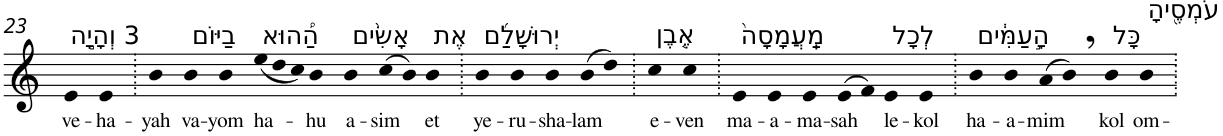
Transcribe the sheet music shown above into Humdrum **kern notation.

**kern	**text
*part1	*part1
*staff1	*staff1
*I"Piano	*
*I'Pno	*
!!LO:PB:g=z
*clefG2	*
*k[]	*
=23	=23
!LO:TX:a:t=3 וְהָיָ֣ה	!
!	!LO:LY:b
4e	ve-
!	!LO:LY:b
4e	-ha-
=24.	=24.
!	!LO:LY:b
4b	-yah
!LO:TX:a:t=בַיּוֹם	!
!	!LO:LY:b
4b	va-
!	!LO:LY:b
4b	-yom
!LO:TX:a:t=הַ֠הוּא	!
!	!LO:LY:b
(<12ee	ha-
12dd	.
12cc)	.
!	!LO:LY:b
4b	-hu
!LO:TX:a:t=אָשִׂ֨ים	!
!	!LO:LY:b
4b	a-
!	!LO:LY:b
(>8cc	-sim
8b)	.
!LO:TX:a:t=אֶת	!
!	!LO:LY:b
4b	et
=25.	=25.
!LO:TX:a:t=יְרוּשָׁלִַ֜ם	!
!	!LO:LY:b
4b	ye-
!	!LO:LY:b
4b	-ru-
!	!LO:LY:b
4b	-sha-
!	!LO:LY:b
(>8b	-lam
8dd)	.
=26.	=26.
!LO:TX:a:t=אֶ֤בֶן	!
!	!LO:LY:b
4cc	e-
!	!LO:LY:b
4cc	-ven
=27.	=27.
!LO:TX:a:t=מַֽעֲמָסָה֙	!
!	!LO:LY:b
4e	ma-
!	!LO:LY:b
4e	-a-
!	!LO:LY:b
4e	-ma-
!	!LO:LY:b
(>8e	-sah
8f)	.
!LO:TX:a:t=לְכָל	!
!	!LO:LY:b
4e	le-
!	!LO:LY:b
4e	-kol
=28.	=28.
!LO:TX:a:t=הָ֣עַמִּ֔ים	!
!	!LO:LY:b
4b	ha-
!	!LO:LY:b
4b	-a-
!	!LO:LY:b
(>8a	-mim
8b,)	.
!LO:TX:a:t=כָּל	!
!	!LO:LY:b
4b	kol
!LO:TX:a:t=עֹמְסֶ֖יהָ	!
!	!LO:LY:b
4b	om-
=.	=.
*-	*-
